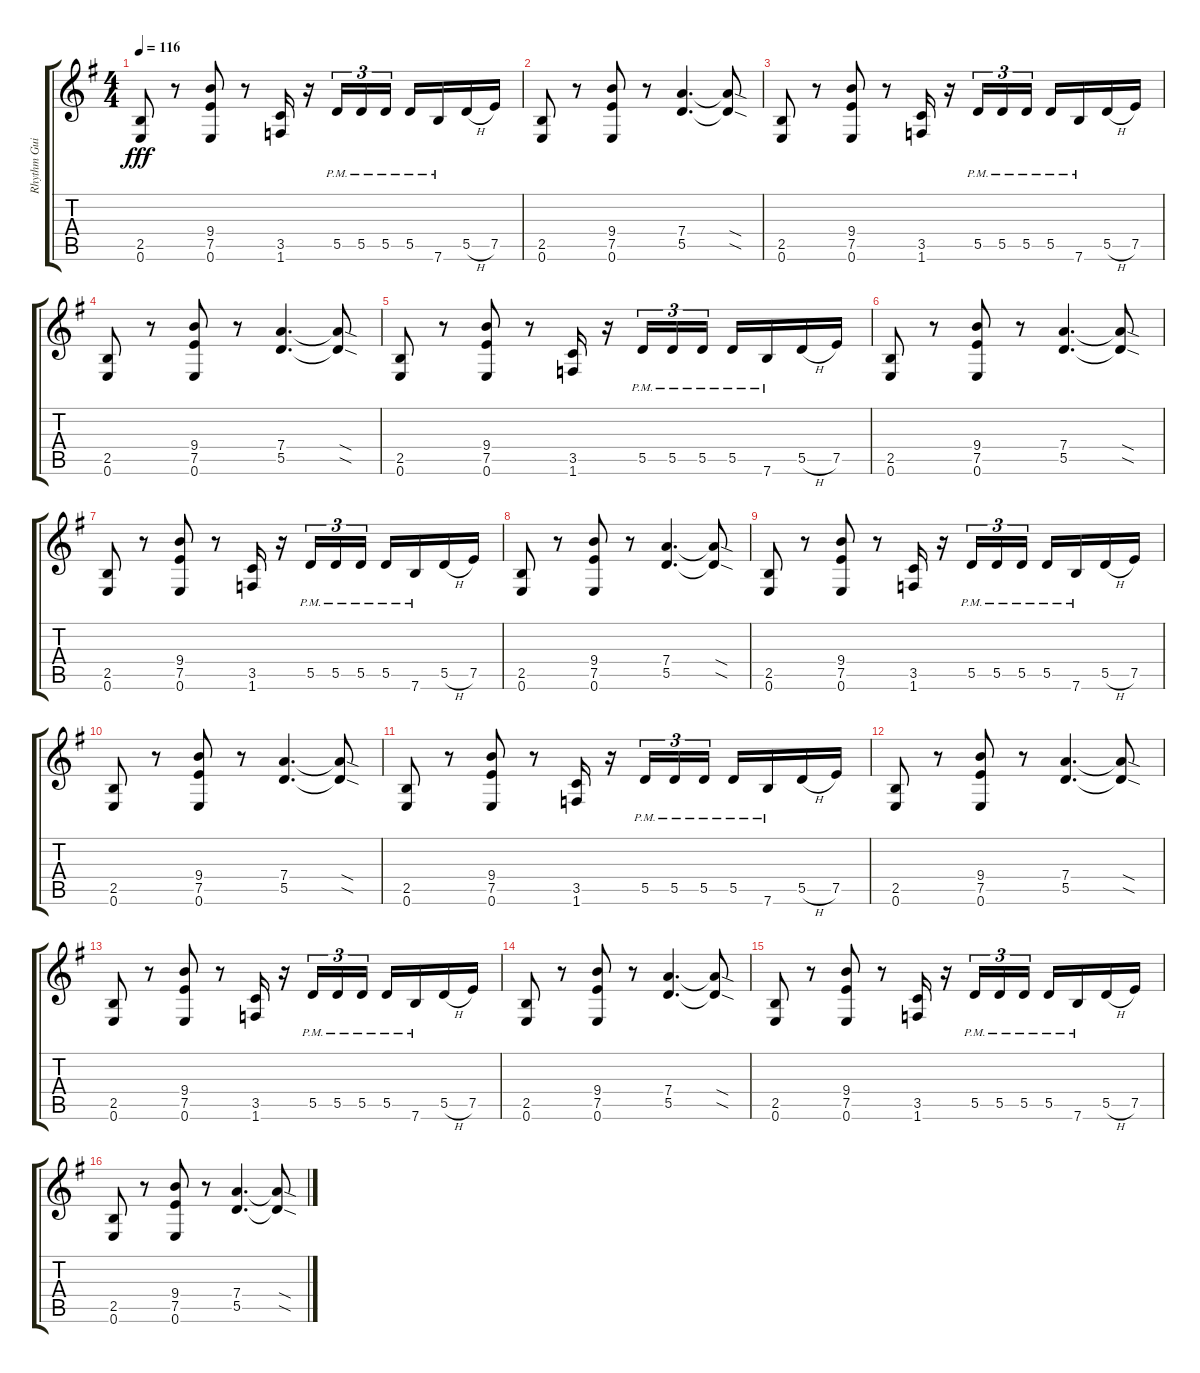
\track ("Rhythm Guitar" "Rhythm Gui") {instrument distortionguitar}
\staff {score tabs}
\tuning (E4 B3 G3 D3 A2 E2) {hide}
\ts (4 4)
\tempo 116
\clef g2
\ks g
(2.5 0.6).8{dy fff} r.8 (9.4 7.5 0.6).8 r.8 (3.5 1.6).16 r.16 5.5{pm}.16{tu (3 2)} 5.5{pm}.16{tu (3 2)} 5.5{pm}.16{tu (3 2)} 5.5{pm}.16 7.6{pm}.16 5.5{h}.16 7.5.16 |
(2.5 0.6).8 r.8 (9.4 7.5 0.6).8 r.8 (7.4 5.5).4{d} (7.4{sod t} 5.5{sod t}).8 |
(2.5 0.6).8 r.8 (9.4 7.5 0.6).8 r.8 (3.5 1.6).16 r.16 5.5{pm}.16{tu (3 2)} 5.5{pm}.16{tu (3 2)} 5.5{pm}.16{tu (3 2)} 5.5{pm}.16 7.6{pm}.16 5.5{h}.16 7.5.16 |
(2.5 0.6).8 r.8 (9.4 7.5 0.6).8 r.8 (7.4 5.5).4{d} (7.4{sod t} 5.5{sod t}).8 |
(2.5 0.6).8 r.8 (9.4 7.5 0.6).8 r.8 (3.5 1.6).16 r.16 5.5{pm}.16{tu (3 2)} 5.5{pm}.16{tu (3 2)} 5.5{pm}.16{tu (3 2)} 5.5{pm}.16 7.6{pm}.16 5.5{h}.16 7.5.16 |
(2.5 0.6).8 r.8 (9.4 7.5 0.6).8 r.8 (7.4 5.5).4{d} (7.4{sod t} 5.5{sod t}).8 |
(2.5 0.6).8 r.8 (9.4 7.5 0.6).8 r.8 (3.5 1.6).16 r.16 5.5{pm}.16{tu (3 2)} 5.5{pm}.16{tu (3 2)} 5.5{pm}.16{tu (3 2)} 5.5{pm}.16 7.6{pm}.16 5.5{h}.16 7.5.16 |
(2.5 0.6).8 r.8 (9.4 7.5 0.6).8 r.8 (7.4 5.5).4{d} (7.4{sod t} 5.5{sod t}).8 |
(2.5 0.6).8 r.8 (9.4 7.5 0.6).8 r.8 (3.5 1.6).16 r.16 5.5{pm}.16{tu (3 2)} 5.5{pm}.16{tu (3 2)} 5.5{pm}.16{tu (3 2)} 5.5{pm}.16 7.6{pm}.16 5.5{h}.16 7.5.16 |
(2.5 0.6).8 r.8 (9.4 7.5 0.6).8 r.8 (7.4 5.5).4{d} (7.4{sod t} 5.5{sod t}).8 |
(2.5 0.6).8 r.8 (9.4 7.5 0.6).8 r.8 (3.5 1.6).16 r.16 5.5{pm}.16{tu (3 2)} 5.5{pm}.16{tu (3 2)} 5.5{pm}.16{tu (3 2)} 5.5{pm}.16 7.6{pm}.16 5.5{h}.16 7.5.16 |
(2.5 0.6).8 r.8 (9.4 7.5 0.6).8 r.8 (7.4 5.5).4{d} (7.4{sod t} 5.5{sod t}).8 |
(2.5 0.6).8 r.8 (9.4 7.5 0.6).8 r.8 (3.5 1.6).16 r.16 5.5{pm}.16{tu (3 2)} 5.5{pm}.16{tu (3 2)} 5.5{pm}.16{tu (3 2)} 5.5{pm}.16 7.6{pm}.16 5.5{h}.16 7.5.16 |
(2.5 0.6).8 r.8 (9.4 7.5 0.6).8 r.8 (7.4 5.5).4{d} (7.4{sod t} 5.5{sod t}).8 |
(2.5 0.6).8 r.8 (9.4 7.5 0.6).8 r.8 (3.5 1.6).16 r.16 5.5{pm}.16{tu (3 2)} 5.5{pm}.16{tu (3 2)} 5.5{pm}.16{tu (3 2)} 5.5{pm}.16 7.6{pm}.16 5.5{h}.16 7.5.16 |
(2.5 0.6).8 r.8 (9.4 7.5 0.6).8 r.8 (7.4 5.5).4{d} (7.4{sod t} 5.5{sod t}).8
